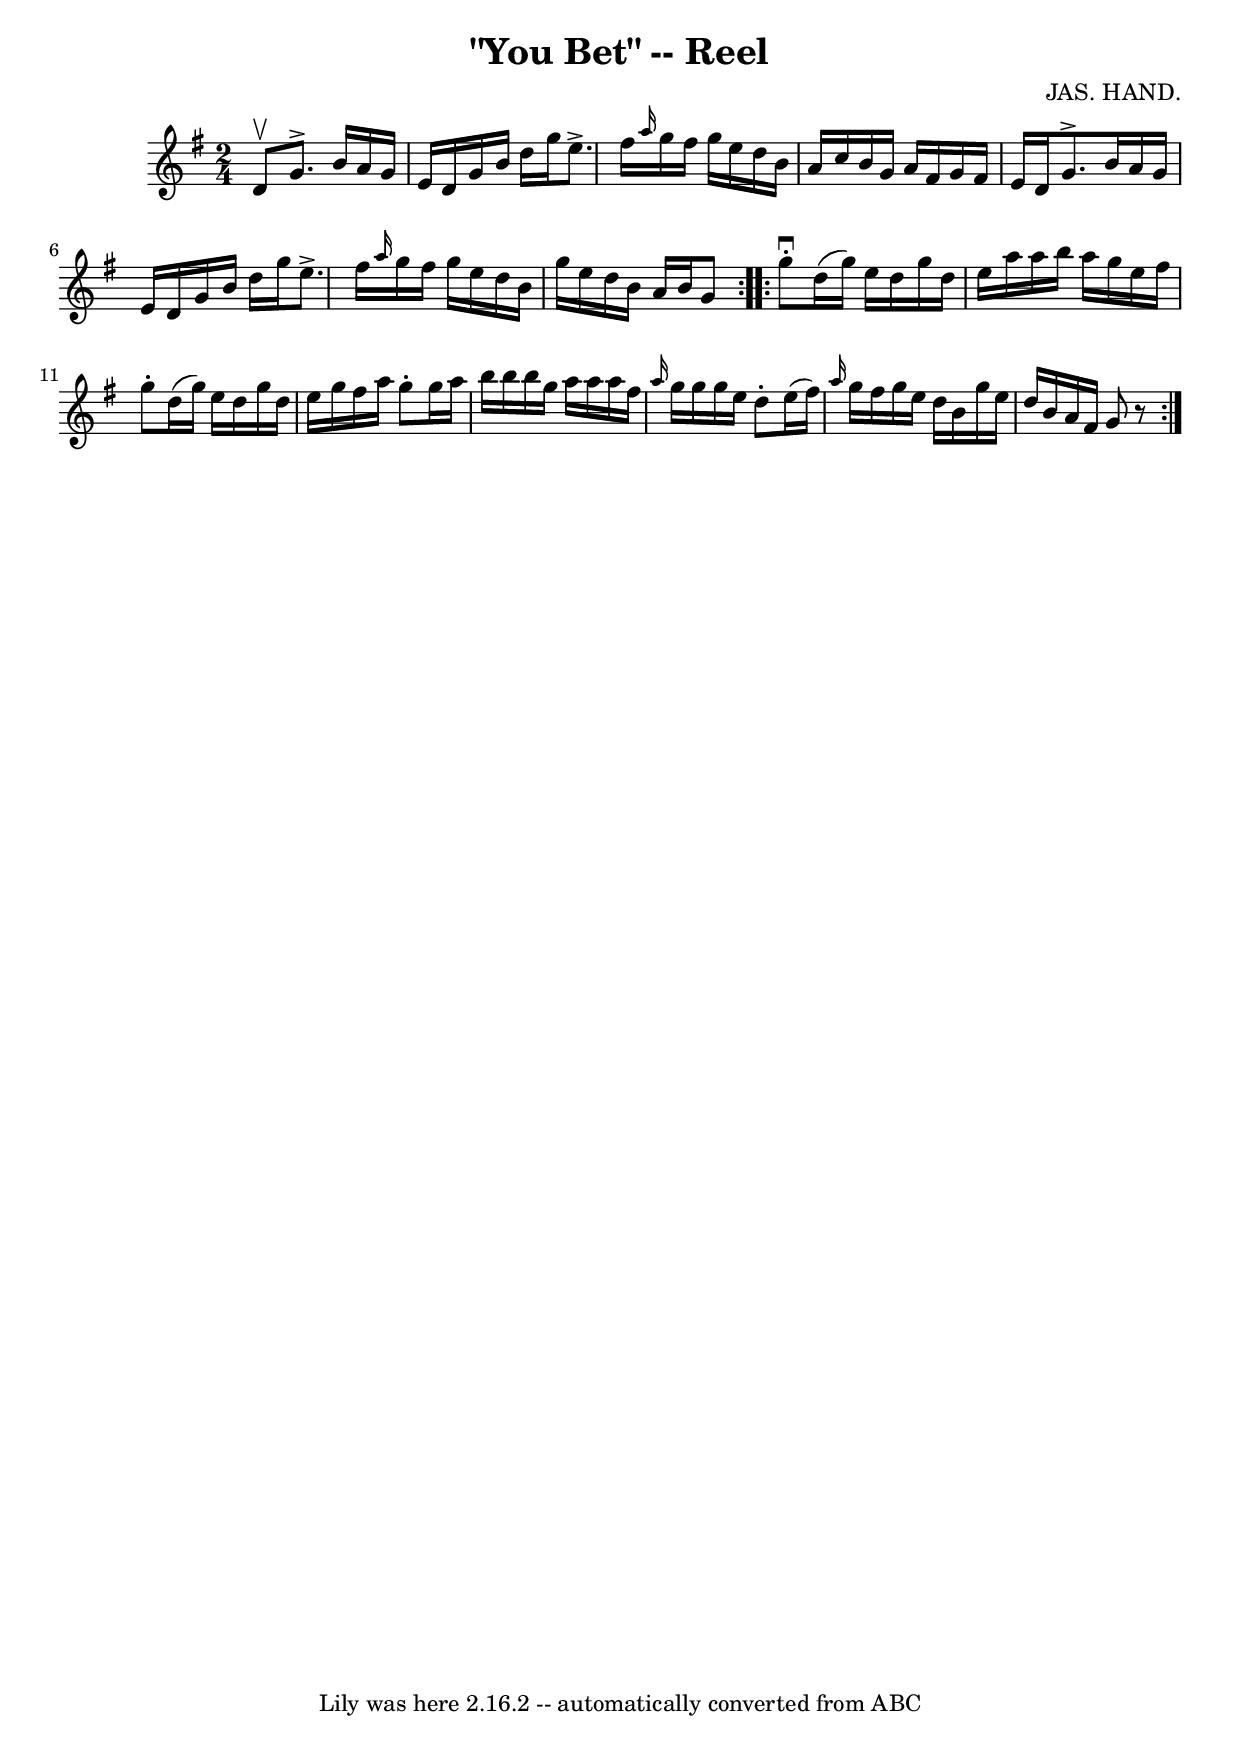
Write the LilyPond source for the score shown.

\version "2.16.2"
\include "Mammoth.ily"
\header {
	%% book = "Ryan's Mammoth Collection"
	composer = "JAS. HAND."
	crossRefNumber = "1"
	footnotes = "\\\\141"
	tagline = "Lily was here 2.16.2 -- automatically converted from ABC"
	title = "\"You Bet\" -- Reel"
}
voicedefault =  {


\repeat volta 2 {
\time 2/4 
\key g \major d'8^\upbow |
 g'8.^\accent b'16 a'16 
 g'16 e'16 d'16    |
 g'16 b'16 d''16 g''16 e''8. 
^\accent fis''16    |
 \grace { a''16  } g''16 fis''16 g''16 
 e''16 d''16 b'16 a'16 c''16    |
 b'16 g'16 a'16   
 fis'16 g'16 fis'16 e'16 d'16    |
 g'8.^\accent b'16  
 a'16 g'16 e'16 d'16    |
 g'16 b'16 d''16 g''16    
e''8.^\accent fis''16    |
 \grace { a''16  } g''16 fis''16    
g''16 e''16 d''16 b'16 g''16 e''16    |
 d''16 b'16   
 a'16 b'16 g'8    } \repeat volta 2 { g''8^\downbow-. d''16 (
g''16) e''16 d''16 g''16 d''16    |
 e''16 a''16    
a''16 b''16 a''16 g''16 e''16 fis''16    |
 g''8 -.   
d''16 (g''16) e''16 d''16 g''16 d''16    |
 e''16    
g''16 fis''16 a''16 g''8 -. g''16 a''16    |
 b''16    
b''16 b''16 g''16 a''16 a''16 a''16 fis''16    |
 
\grace { a''16  } g''16 g''16 g''16 e''16 d''8 -. e''16 (
fis''16)   |
 \grace { a''16  } g''16 fis''16 g''16    
e''16 d''16 b'16 g''16 e''16    |
 d''16 b'16 a'16    
fis'16 g'8    r8 }   
}

\score{
    <<

	\context Staff="default"
	{
	    \voicedefault 
	}

    >>
	\layout {
	}
	\midi {}
}
